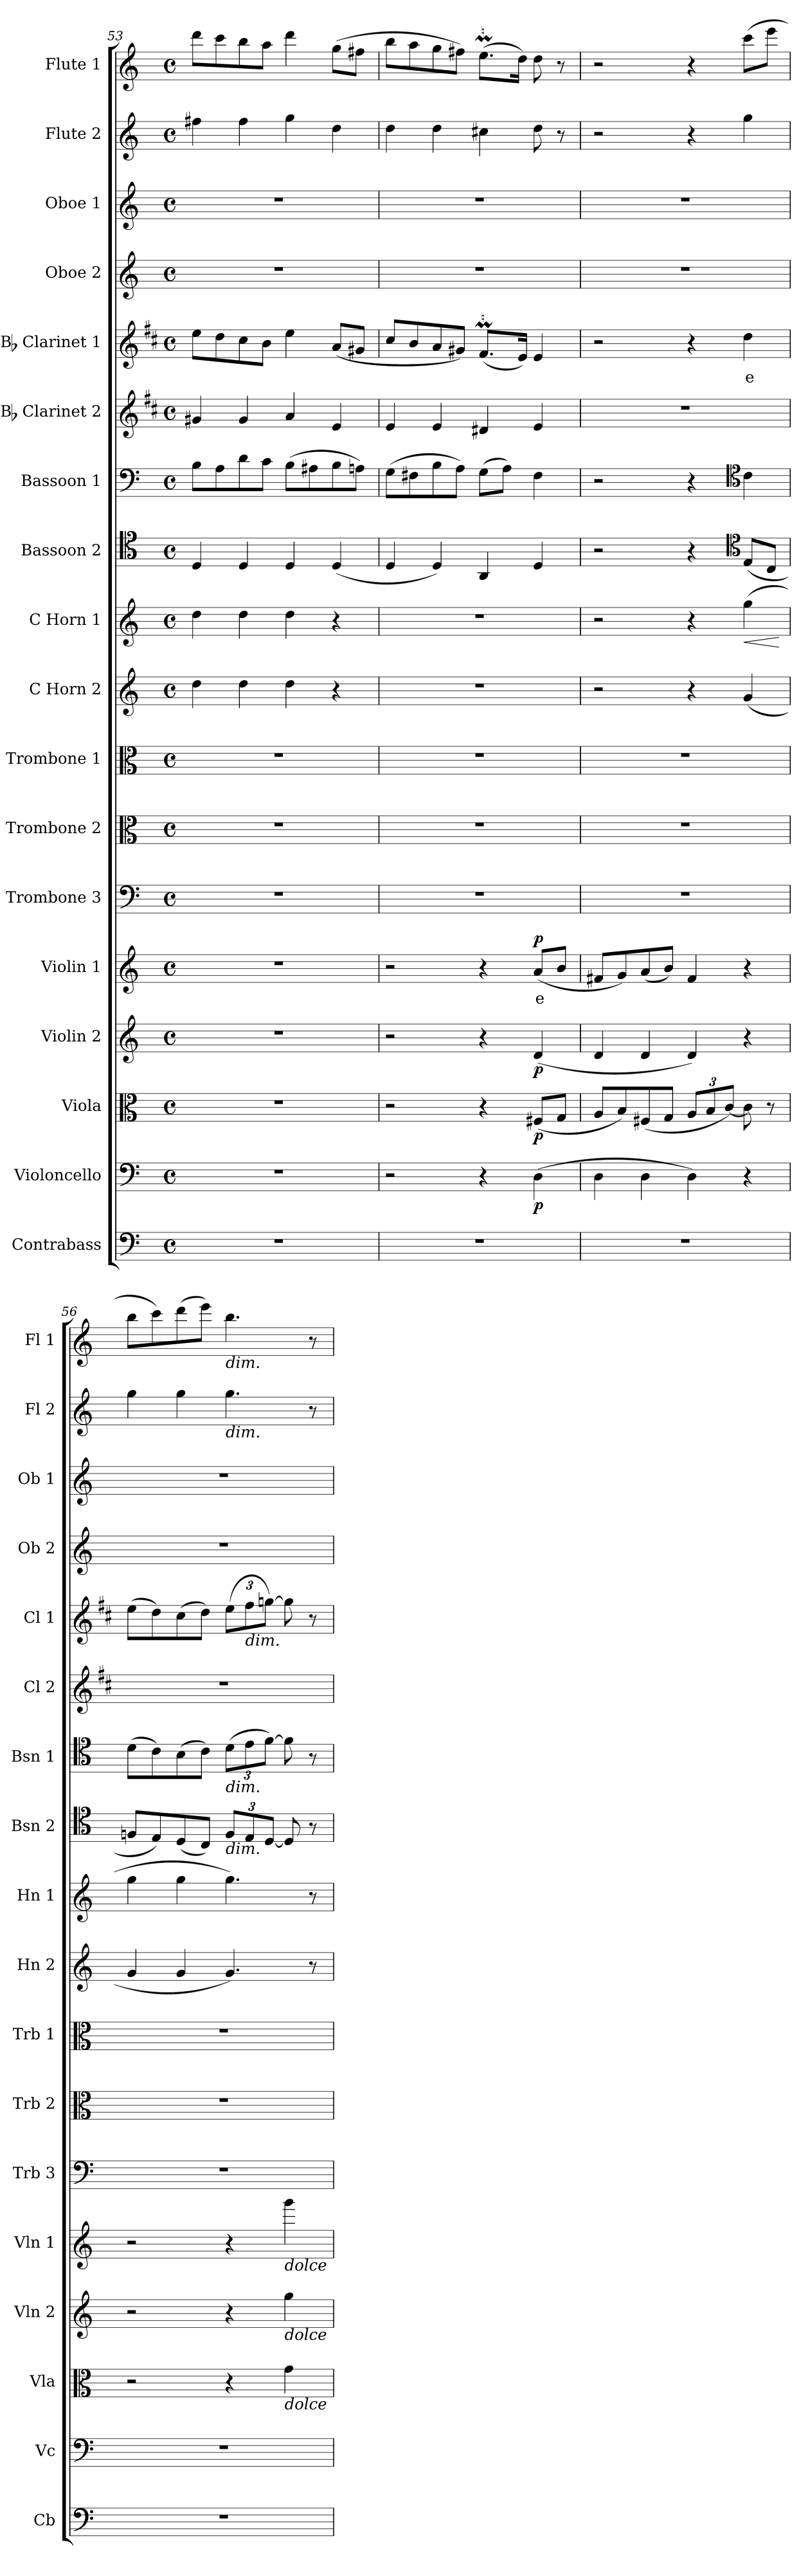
**kern	**kern	**dynam	**kern	**dynam	**kern	**dynam	**kern	**text	**dynam	**kern	**kern	**kern	**kern	**kern	**dynam	**kern	**kern	**kern	**kern	**text	**kern	**kern	**kern	**kern
*part18	*part17	*part17	*part16	*part16	*part15	*part15	*part14	*part14	*part14	*part13	*part12	*part11	*part10	*part9	*part9	*part8	*part7	*part6	*part5	*part5	*part4	*part3	*part2	*part1
*staff18	*staff17	*staff17	*staff16	*staff16	*staff15	*staff15	*staff14	*staff14	*staff14	*staff13	*staff12	*staff11	*staff10	*staff9	*staff9	*staff8	*staff7	*staff6	*staff5	*staff5	*staff4	*staff3	*staff2	*staff1
*I"Contrabass	*I"Violoncello	*	*I"Viola	*	*I"Violin 2	*	*I"Violin 1	*	*	*I"Trombone 3	*I"Trombone 2	*I"Trombone 1	*I"C Horn 2	*I"C Horn 1	*	*I"Bassoon 2	*I"Bassoon 1	*I"Bb Clarinet 2	*I"Bb Clarinet 1	*	*I"Oboe 2	*I"Oboe 1	*I"Flute 2	*I"Flute 1
*I'Cb	*I'Vc	*	*I'Vla	*	*I'Vln 2	*	*I'Vln 1	*	*	*I'Trb 3	*I'Trb 2	*I'Trb 1	*I'Hn 2	*I'Hn 1	*	*I'Bsn 2	*I'Bsn 1	*I'Cl 2	*I'Cl 1	*	*I'Ob 2	*I'Ob 1	*I'Fl 2	*I'Fl 1
!!LO:PB:g=z
*clefF4	*clefF4	*	*clefC3	*	*clefG2	*	*clefG2	*	*	*clefF4	*clefC3	*clefC3	*clefG2	*clefG2	*	*clefC4	*clefF4	*clefG2	*clefG2	*	*clefG2	*clefG2	*clefG2	*clefG2
*ITrd7c12	*	*	*	*	*	*	*	*	*	*	*	*	*ITrd7c12	*ITrd7c12	*	*	*	*ITrd1c2	*ITrd1c2	*	*	*	*	*
*k[]	*k[]	*	*k[]	*	*k[]	*	*k[]	*	*	*k[]	*k[]	*k[]	*k[]	*k[]	*	*k[]	*k[]	*k[]	*k[]	*	*k[]	*k[]	*k[]	*k[]
*M4/4	*M4/4	*	*M4/4	*	*M4/4	*	*M4/4	*	*	*M4/4	*M4/4	*M4/4	*M4/4	*M4/4	*	*M4/4	*M4/4	*M4/4	*M4/4	*	*M4/4	*M4/4	*M4/4	*M4/4
*met(c)	*met(c)	*	*met(c)	*	*met(c)	*	*met(c)	*	*	*met(c)	*met(c)	*met(c)	*met(c)	*met(c)	*	*met(c)	*met(c)	*met(c)	*met(c)	*	*met(c)	*met(c)	*met(c)	*met(c)
=53	=53	=53	=53	=53	=53	=53	=53	=53	=53	=53	=53	=53	=53	=53	=53	=53	=53	=53	=53	=53	=53	=53	=53	=53
1r	1r	.	1r	.	1r	.	1r	.	.	1r	1r	1r	4d\	4d\	.	4D/	8B\L	4f#X/	8dd\L	.	1r	1r	4ff#X\	8ddd\L
.	.	.	.	.	.	.	.	.	.	.	.	.	.	.	.	.	8A\	.	8cc\	.	.	.	.	8ccc\
.	.	.	.	.	.	.	.	.	.	.	.	.	4d\	4d\	.	4D/	8d\	4f#/	8b\	.	.	.	4ff#\	8bb\
.	.	.	.	.	.	.	.	.	.	.	.	.	.	.	.	.	8c\J	.	8a\J	.	.	.	.	8aa\J
.	.	.	.	.	.	.	.	.	.	.	.	.	4d\	4d\	.	4D/	(8B\L	4g/	4dd\	.	.	.	4gg\	4ddd\
.	.	.	.	.	.	.	.	.	.	.	.	.	.	.	.	.	8A#X\	.	.	.	.	.	.	.
.	.	.	.	.	.	.	.	.	.	.	.	.	4r	4r	.	(4D/	8B\	4d/	(8g/L	.	.	.	4dd\	(8gg\L
.	.	.	.	.	.	.	.	.	.	.	.	.	.	.	.	.	8An\J)	.	8f#X/J	.	.	.	.	8ff#X\J
=54	=54	=54	=54	=54	=54	=54	=54	=54	=54	=54	=54	=54	=54	=54	=54	=54	=54	=54	=54	=54	=54	=54	=54	=54
1r	2r	.	2r	.	2r	.	2r	.	.	1r	1r	1r	1r	1r	.	4D/	(8G\L	4d/	8b/L	.	1r	1r	4dd\	8bb\L
.	.	.	.	.	.	.	.	.	.	.	.	.	.	.	.	.	8F#X\	.	8a/	.	.	.	.	8aa\
.	.	.	.	.	.	.	.	.	.	.	.	.	.	.	.	4D/)	8B\	4d/	8g/	.	.	.	4dd\	8gg\
.	.	.	.	.	.	.	.	.	.	.	.	.	.	.	.	.	8A\J)	.	8f#X/J)	.	.	.	.	8ff#X\J)
.	4r	.	4r	.	4r	.	4r	.	.	.	.	.	.	.	.	4AA/	(8G\L	4c#X/	(8.em/L	.	.	.	4cc#X\	(8.eem\L
.	.	.	.	.	.	.	.	.	.	.	.	.	.	.	.	.	8A\J)	.	.	.	.	.	.	.
.	.	.	.	.	.	.	.	.	.	.	.	.	.	.	.	.	.	.	16d/Jk)	.	.	.	.	16dd\Jk)
!	!	!LO:DY:b	!	!LO:DY:b	!	!LO:DY:b	!	!LO:LY:b:color=#FF0000	!LO:DY:b	!	!	!	!	!	!	!	!	!	!	!	!	!	!	!
.	(4D\	p	(8F#X/L	p	(4d/	p	(8a/L	e	p	.	.	.	.	.	.	4D/	4F#\	4d/	4d/	.	.	.	8dd\	8dd\
.	.	.	8G/J	.	.	.	8b/J	.	.	.	.	.	.	.	.	.	.	.	.	.	.	.	8r	8r
=55	=55	=55	=55	=55	=55	=55	=55	=55	=55	=55	=55	=55	=55	=55	=55	=55	=55	=55	=55	=55	=55	=55	=55	=55
1r	4D\	.	8A/L	.	4d/	.	8f#X/L	.	.	1r	1r	1r	2r	2r	.	2r	2r	1r	2r	.	1r	1r	2r	2r
.	.	.	8B/)	.	.	.	8g/)	.	.	.	.	.	.	.	.	.	.	.	.	.	.	.	.	.
.	4D\	.	(8F#X/	.	4d/	.	(8a/	.	.	.	.	.	.	.	.	.	.	.	.	.	.	.	.	.
.	.	.	8G/J	.	.	.	8b/J)	.	.	.	.	.	.	.	.	.	.	.	.	.	.	.	.	.
*	*	*	*Xbrackettup	*	*	*	*	*	*	*	*	*	*	*	*	*	*	*	*	*	*	*	*	*
.	4D\)	.	12A/L	.	4d/)	.	4f#/	.	.	.	.	.	4r	4r	.	4r	4r	.	4r	.	.	.	4r	4r
.	.	.	12B/	.	.	.	.	.	.	.	.	.	.	.	.	.	.	.	.	.	.	.	.	.
.	.	.	[12c/J)	.	.	.	.	.	.	.	.	.	.	.	.	.	.	.	.	.	.	.	.	.
*	*	*	*	*	*	*	*	*	*	*	*	*	*	*	*	*clefC4	*clefC4	*	*	*	*	*	*	*
!	!	!	!	!	!	!	!	!	!	!	!	!	!	!	!LO:HP:b	!	!	!	!	!LO:LY:b:color=#FF0000	!	!	!	!
.	4r	.	8c\]	.	4r	.	4r	.	.	.	.	.	(4G/	(4g\	<	(8E/L	4c\	.	4cc\	e	.	.	4gg\	(8ccc\L
.	.	.	8r	.	.	.	.	.	.	.	.	.	.	.	.	8C/J	.	.	.	.	.	.	.	8eee\J
.	.	.	.	.	.	.	.	.	.	.	.	.	.	.	[	.	.	.	.	.	.	.	.	.
=56	=56	=56	=56	=56	=56	=56	=56	=56	=56	=56	=56	=56	=56	=56	=56	=56	=56	=56	=56	=56	=56	=56	=56	=56
1r	1r	.	2r	.	2r	.	2r	.	.	1r	1r	1r	4G/	4g\	.	8Fn/L	(8d\L	1r	(8dd\L	.	1r	1r	4gg\	8bb\L
.	.	.	.	.	.	.	.	.	.	.	.	.	.	.	.	8E/)	8c\)	.	8cc\)	.	.	.	.	8ccc\)
.	.	.	.	.	.	.	.	.	.	.	.	.	4G/	4g\	.	(8D/	(8B\	.	(8b\	.	.	.	4gg\	(8ddd\
.	.	.	.	.	.	.	.	.	.	.	.	.	.	.	.	8C/J)	8c\J)	.	8cc\J)	.	.	.	.	8eee\J)
*	*	*	*	*	*	*	*	*	*	*	*	*	*	*	*	*Xbrackettup	*Xbrackettup	*	*Xbrackettup	*	*	*	*	*
!	!	!	!	!	!	!	!	!	!	!	!	!	!	!	!	!	!	!	!	!	!	!	!	!LO:TX:b:i:t=dim.
!	!	!	!	!	!	!	!	!	!	!	!	!	!	!	!	!	!	!	!	!	!	!	!LO:TX:b:i:t=dim.	!
!	!	!	!	!	!	!	!	!	!	!	!	!	!	!	!	!	!LO:TX:b:i:t=dim.	!	!	!	!	!	!	!
!	!	!	!	!	!	!	!	!	!	!	!	!	!	!	!	!LO:TX:b:i:t=dim.	!	!	!	!	!	!	!	!
.	.	.	4r	.	4r	.	4r	.	.	.	.	.	4.G/)	4.g\)	.	12F/L	(12d\L	.	(12dd\L	.	.	.	4.gg\	4.bb\
!	!	!	!	!	!	!	!	!	!	!	!	!	!	!	!	!	!	!	!LO:TX:b:i:t=dim.	!	!	!	!	!
.	.	.	.	.	.	.	.	.	.	.	.	.	.	.	.	12E/	12e\	.	12ee\	.	.	.	.	.
.	.	.	.	.	.	.	.	.	.	.	.	.	.	.	.	[12D/J	[12f\J)	.	[12ffn\J)	.	.	.	.	.
!	!	!	!	!	!	!	!LO:TX:b:i:t=dolce	!	!	!	!	!	!	!	!	!	!	!	!	!	!	!	!	!
!	!	!	!	!	!LO:TX:b:i:t=dolce	!	!	!	!	!	!	!	!	!	!	!	!	!	!	!	!	!	!	!
!	!	!	!LO:TX:b:i:t=dolce	!	!	!	!	!	!	!	!	!	!	!	!	!	!	!	!	!	!	!	!	!
.	.	.	4g\	.	4gg\	.	4ggg\	.	.	.	.	.	.	.	.	8D/]	8f\]	.	8ff\]	.	.	.	.	.
.	.	.	.	.	.	.	.	.	.	.	.	.	8r	8r	.	8r	8r	.	8r	.	.	.	8r	8r
=	=	=	=	=	=	=	=	=	=	=	=	=	=	=	=	=	=	=	=	=	=	=	=	=
*-	*-	*-	*-	*-	*-	*-	*-	*-	*-	*-	*-	*-	*-	*-	*-	*-	*-	*-	*-	*-	*-	*-	*-	*-
